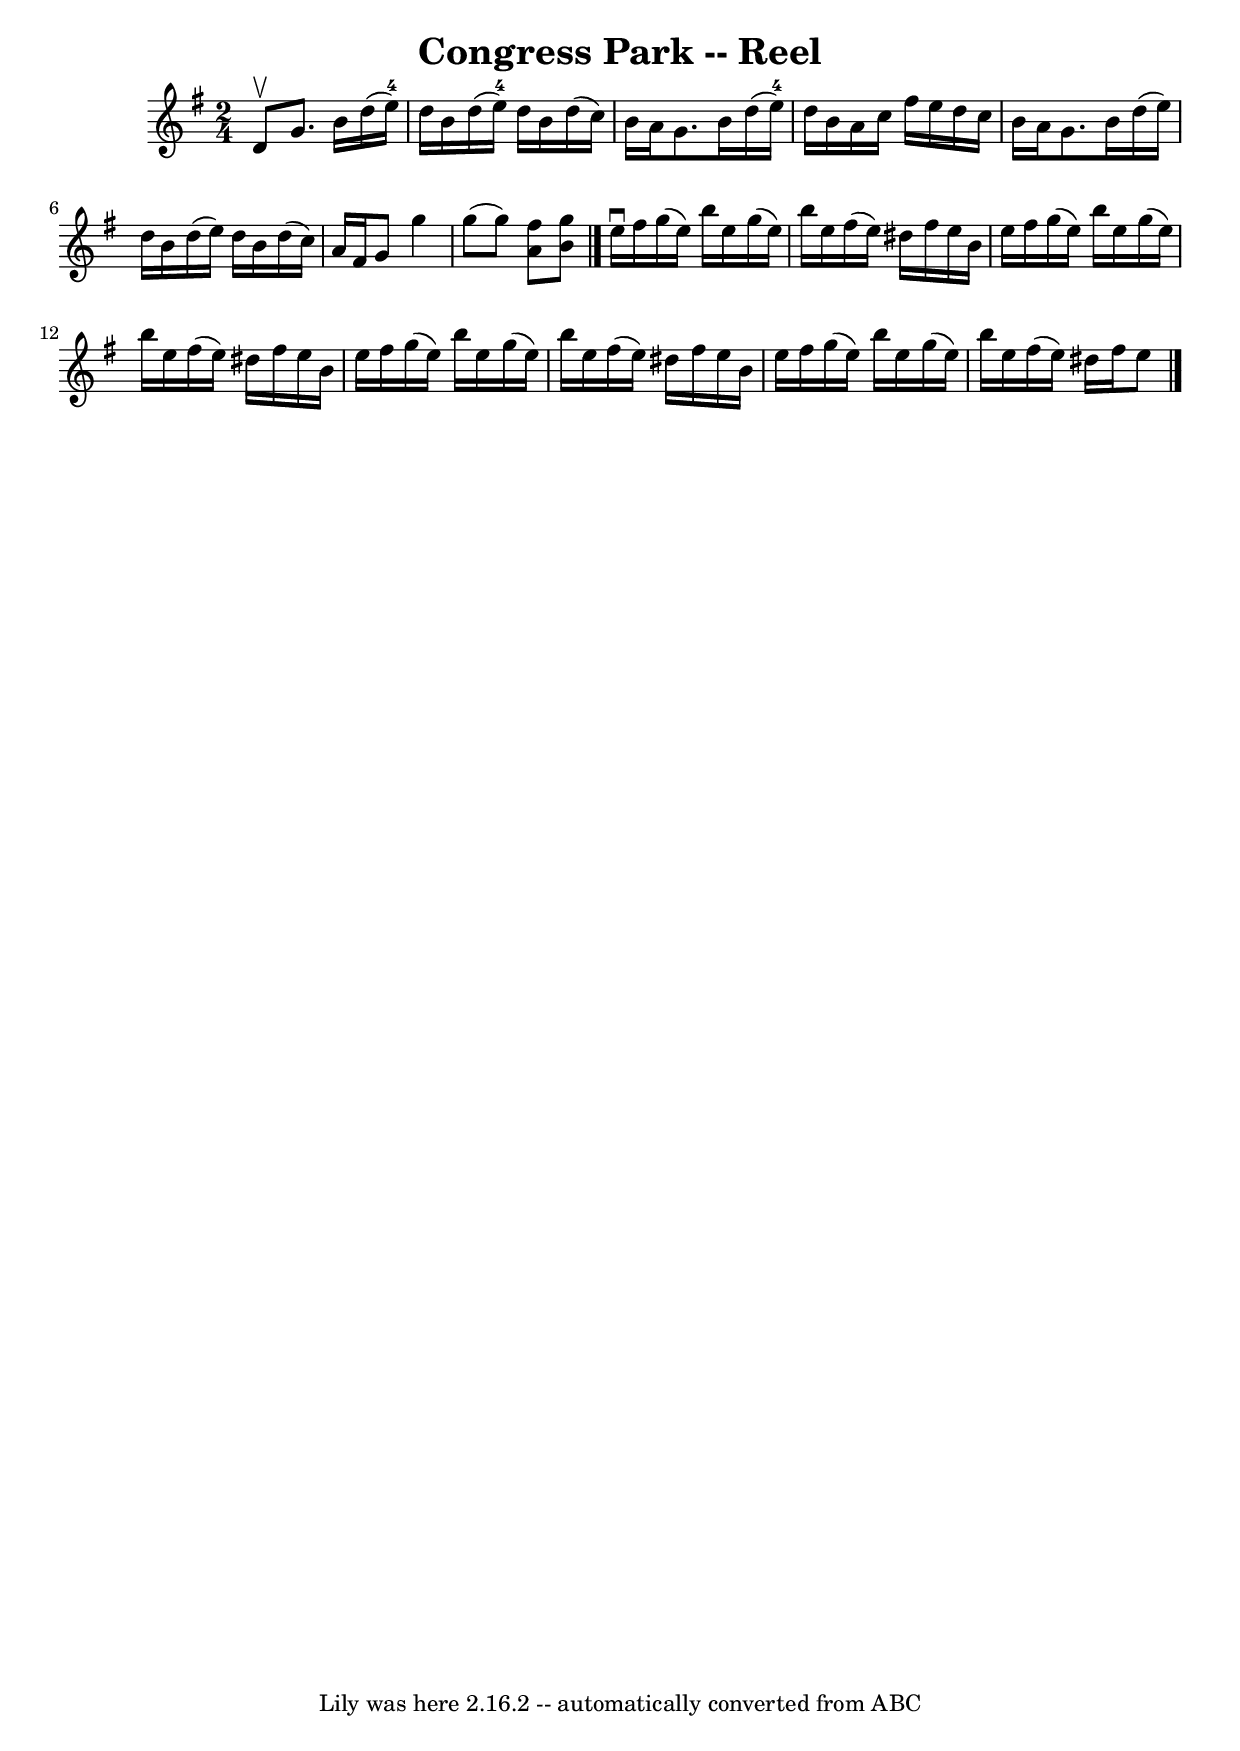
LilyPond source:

\version "2.16.2"
\include "Mammoth.ily"
\header {
  %% book = "Ryan's Mammoth Collection"
  crossRefNumber = "1"
  footnotes = "\\\\147"
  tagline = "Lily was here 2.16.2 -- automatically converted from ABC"
  title = "Congress Park -- Reel"

}
voicedefault =  {


  \time 2/4 
  \key g \major   d'8^\upbow  |
  g'8. b'16 d''16 (   e''16-4) d''16 b'16     |
  d''16 (e''16-4) d''16       b'16 d''16 (c''16) b'16 a'16     |
  g'8. b'16 d''16 (e''16-4) d''16 b'16    |
  a'16 c''16 fis''16       e''16 d''16 c''16 b'16 a'16     |
  g'8. b'16 d''16 (   e''16) d''16 b'16     |
  d''16 (e''16) d''16 b'16      d''16 (c''16) a'16 fis'16     |
  g'8 g''4 g''8 ( |
  g''8) << a'8 fis''8   >> << b'8 g''8   >>   \bar "|."      e''16^\downbow fis''16   |
  g''16 (e''16) b''16 e''16     g''16 (e''16) b''16 e''16     |
  fis''16 (e''16)      dis''16 fis''16 e''16 b'16 e''16 fis''16     |
  g''16 (   e''16) b''16 e''16 g''16 (e''16) b''16 e''16     |
  
  fis''16 (e''16) dis''16 fis''16 e''16 b'16 e''16       fis''16     |
  g''16 (e''16) b''16 e''16 g''16 (e''16 ) b''16 e''16    |
  fis''16 (e''16) dis''16 fis''16      e''16 b'16 e''16 fis''16     |
  g''16 (e''16) b''16       e''16 g''16 (e''16) b''16 e''16     |
  fis''16 (e''16) dis''16 fis''16 e''8    \bar "|."   

}

\score{
  <<

    \context Staff="default"
    {
      \voicedefault 
      
    }

  >>
  \layout {
    
  }
  \midi {
  }

}
